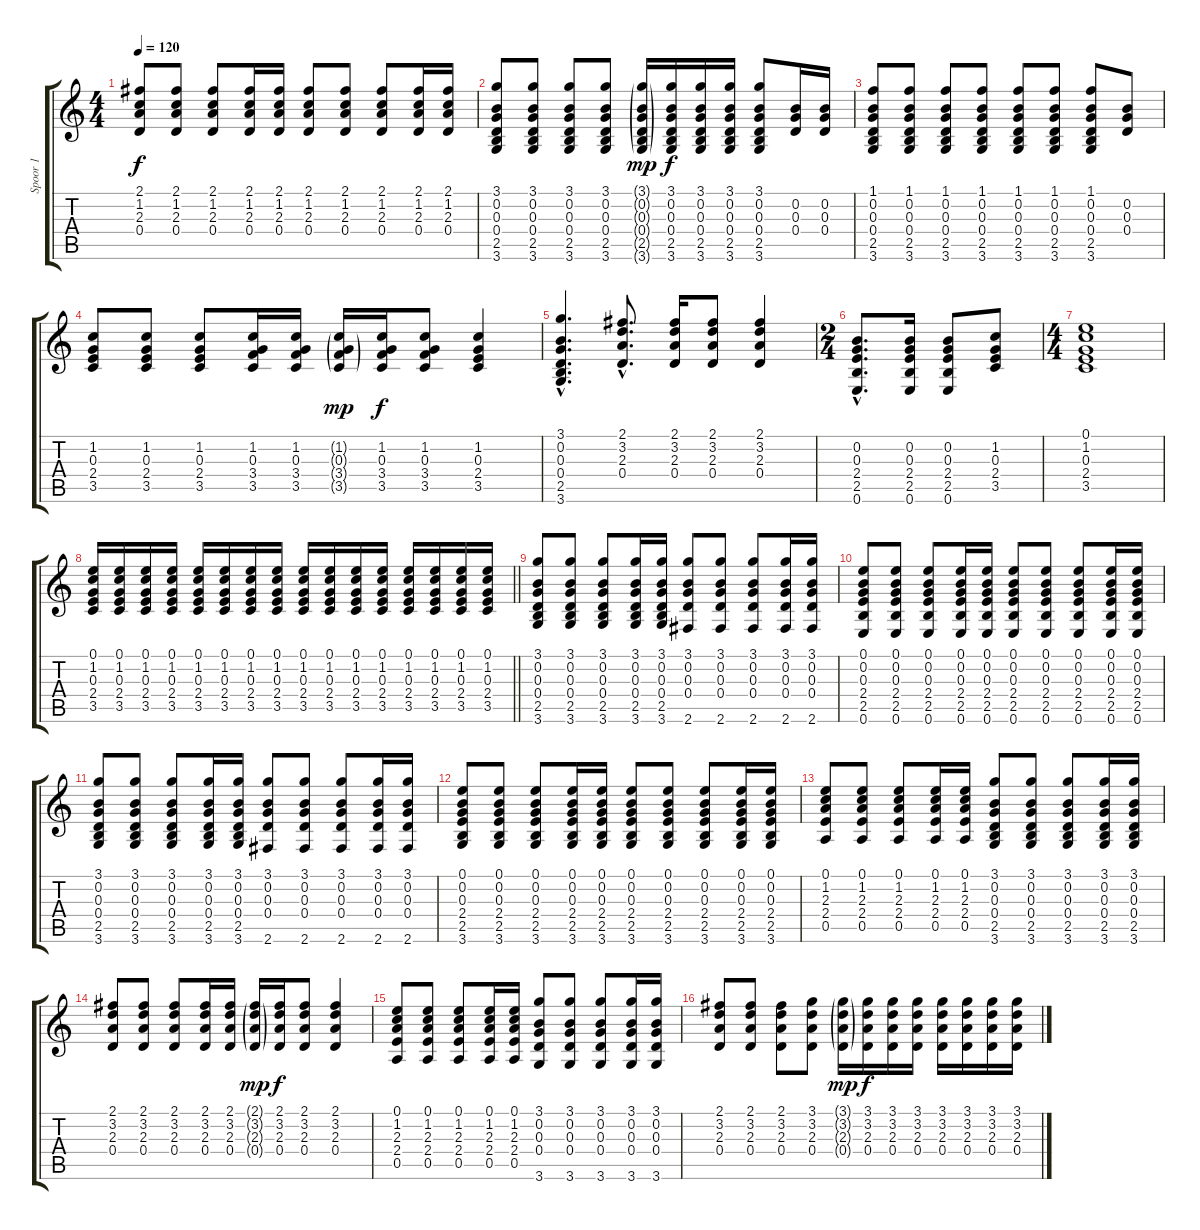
\track ("Spoor 1" "Spoor 1") {instrument acousticguitarsteel}
\staff {score tabs}
\tuning (E4 B3 G3 D3 A2 E2) {hide}
\ts (4 4)
\tempo 120
\clef g2
\ks c
(2.1 1.2 2.3 0.4).8{dy f} (2.1 1.2 2.3 0.4).8 (2.1 1.2 2.3 0.4).8 (2.1 1.2 2.3 0.4).16 (2.1 1.2 2.3 0.4).16 (2.1 1.2 2.3 0.4).8 (2.1 1.2 2.3 0.4).8 (2.1 1.2 2.3 0.4).8 (2.1 1.2 2.3 0.4).16 (2.1 1.2 2.3 0.4).16 |
(3.1 0.2 0.3 0.4 2.5 3.6).8 (3.1 0.2 0.3 0.4 2.5 3.6).8 (3.1 0.2 0.3 0.4 2.5 3.6).8 (3.1 0.2 0.3 0.4 2.5 3.6).8 (3.1{g} 0.2{g} 0.3{g} 0.4{g} 2.5{g} 3.6{g}).16{dy mp} (3.1 0.2 0.3 0.4 2.5 3.6).16{dy f} (3.1 0.2 0.3 0.4 2.5 3.6).16 (3.1 0.2 0.3 0.4 2.5 3.6).16 (3.1 0.2 0.3 0.4 2.5 3.6).8 (0.2 0.3 0.4).16 (0.2 0.3 0.4).16 |
(1.1 0.2 0.3 0.4 2.5 3.6).8 (1.1 0.2 0.3 0.4 2.5 3.6).8 (1.1 0.2 0.3 0.4 2.5 3.6).8 (1.1 0.2 0.3 0.4 2.5 3.6).8 (1.1 0.2 0.3 0.4 2.5 3.6).8 (1.1 0.2 0.3 0.4 2.5 3.6).8 (1.1 0.2 0.3 0.4 2.5 3.6).8 (0.2 0.3 0.4).8 |
(1.2 0.3 2.4 3.5).8 (1.2 0.3 2.4 3.5).8 (1.2 0.3 2.4 3.5).8 (1.2 0.3 3.4 3.5).16 (1.2 0.3 3.4 3.5).16 (1.2{g} 0.3{g} 3.4{g} 3.5{g}).16{dy mp} (1.2 0.3 3.4 3.5).16{dy f} (1.2 0.3 3.4 3.5).8 (1.2 0.3 2.4 3.5).4 |
(3.1{hac} 0.2{hac} 0.3{hac} 0.4{hac} 2.5{hac} 3.6{hac}).4{d} (2.1{hac} 3.2{hac} 2.3{hac} 0.4{hac}).8{d} (2.1 3.2 2.3 0.4).16 (2.1 3.2 2.3 0.4).8 (2.1 3.2 2.3 0.4).4 |
\ts (2 4)
(0.2{hac} 0.3{hac} 2.4{hac} 2.5{hac} 0.6{hac}).8{d} (0.2 0.3 2.4 2.5 0.6).16 (0.2 0.3 2.4 2.5 0.6).8 (1.2 0.3 2.4 3.5).8 |
\ts (4 4)
(0.1 1.2 0.3 2.4 3.5).1 |
\barLineRight lightlight
(0.1 1.2 0.3 2.4 3.5).16 (0.1 1.2 0.3 2.4 3.5).16 (0.1 1.2 0.3 2.4 3.5).16 (0.1 1.2 0.3 2.4 3.5).16 (0.1 1.2 0.3 2.4 3.5).16 (0.1 1.2 0.3 2.4 3.5).16 (0.1 1.2 0.3 2.4 3.5).16 (0.1 1.2 0.3 2.4 3.5).16 (0.1 1.2 0.3 2.4 3.5).16 (0.1 1.2 0.3 2.4 3.5).16 (0.1 1.2 0.3 2.4 3.5).16 (0.1 1.2 0.3 2.4 3.5).16 (0.1 1.2 0.3 2.4 3.5).16 (0.1 1.2 0.3 2.4 3.5).16 (0.1 1.2 0.3 2.4 3.5).16 (0.1 1.2 0.3 2.4 3.5).16 |
(3.1 0.2 0.3 0.4 2.5 3.6).8 (3.1 0.2 0.3 0.4 2.5 3.6).8 (3.1 0.2 0.3 0.4 2.5 3.6).8 (3.1 0.2 0.3 0.4 2.5 3.6).16 (3.1 0.2 0.3 0.4 2.5 3.6).16 (3.1 0.2 0.3 0.4 2.6).8 (3.1 0.2 0.3 0.4 2.6).8 (3.1 0.2 0.3 0.4 2.6).8 (3.1 0.2 0.3 0.4 2.6).16 (3.1 0.2 0.3 0.4 2.6).16 |
(0.1 0.2 0.3 2.4 2.5 0.6).8 (0.1 0.2 0.3 2.4 2.5 0.6).8 (0.1 0.2 0.3 2.4 2.5 0.6).8 (0.1 0.2 0.3 2.4 2.5 0.6).16 (0.1 0.2 0.3 2.4 2.5 0.6).16 (0.1 0.2 0.3 2.4 2.5 0.6).8 (0.1 0.2 0.3 2.4 2.5 0.6).8 (0.1 0.2 0.3 2.4 2.5 0.6).8 (0.1 0.2 0.3 2.4 2.5 0.6).16 (0.1 0.2 0.3 2.4 2.5 0.6).16 |
(3.1 0.2 0.3 0.4 2.5 3.6).8 (3.1 0.2 0.3 0.4 2.5 3.6).8 (3.1 0.2 0.3 0.4 2.5 3.6).8 (3.1 0.2 0.3 0.4 2.5 3.6).16 (3.1 0.2 0.3 0.4 2.5 3.6).16 (3.1 0.2 0.3 0.4 2.6).8 (3.1 0.2 0.3 0.4 2.6).8 (3.1 0.2 0.3 0.4 2.6).8 (3.1 0.2 0.3 0.4 2.6).16 (3.1 0.2 0.3 0.4 2.6).16 |
(0.1 0.2 0.3 2.4 2.5 3.6).8 (0.1 0.2 0.3 2.4 2.5 3.6).8 (0.1 0.2 0.3 2.4 2.5 3.6).8 (0.1 0.2 0.3 2.4 2.5 3.6).16 (0.1 0.2 0.3 2.4 2.5 3.6).16 (0.1 0.2 0.3 2.4 2.5 3.6).8 (0.1 0.2 0.3 2.4 2.5 3.6).8 (0.1 0.2 0.3 2.4 2.5 3.6).8 (0.1 0.2 0.3 2.4 2.5 3.6).16 (0.1 0.2 0.3 2.4 2.5 3.6).16 |
(0.1 1.2 2.3 2.4 0.5).8 (0.1 1.2 2.3 2.4 0.5).8 (0.1 1.2 2.3 2.4 0.5).8 (0.1 1.2 2.3 2.4 0.5).16 (0.1 1.2 2.3 2.4 0.5).16 (3.1 0.2 0.3 0.4 2.5 3.6).8 (3.1 0.2 0.3 0.4 2.5 3.6).8 (3.1 0.2 0.3 0.4 2.5 3.6).8 (3.1 0.2 0.3 0.4 2.5 3.6).16 (3.1 0.2 0.3 0.4 2.5 3.6).16 |
(2.1 3.2 2.3 0.4).8 (2.1 3.2 2.3 0.4).8 (2.1 3.2 2.3 0.4).8 (2.1 3.2 2.3 0.4).16 (2.1 3.2 2.3 0.4).16 (2.1{g} 3.2{g} 2.3{g} 0.4{g}).16{dy mp} (2.1 3.2 2.3 0.4).16{dy f} (2.1 3.2 2.3 0.4).8 (2.1 3.2 2.3 0.4).4 |
(0.1 1.2 2.3 2.4 0.5).8 (0.1 1.2 2.3 2.4 0.5).8 (0.1 1.2 2.3 2.4 0.5).8 (0.1 1.2 2.3 2.4 0.5).16 (0.1 1.2 2.3 2.4 0.5).16 (3.1 0.2 0.3 0.4 3.6).8 (3.1 0.2 0.3 0.4 3.6).8 (3.1 0.2 0.3 0.4 3.6).8 (3.1 0.2 0.3 0.4 3.6).16 (3.1 0.2 0.3 0.4 3.6).16 |
(2.1 3.2 2.3 0.4).8 (2.1 3.2 2.3 0.4).8 (2.1 3.2 2.3 0.4).8 (3.1 3.2 2.3 0.4).8 (3.1{g} 3.2{g} 2.3{g} 0.4{g}).16{dy mp} (3.1 3.2 2.3 0.4).16{dy f} (3.1 3.2 2.3 0.4).16 (3.1 3.2 2.3 0.4).16 (3.1 3.2 2.3 0.4).16 (3.1 3.2 2.3 0.4).16 (3.1 3.2 2.3 0.4).16 (3.1 3.2 2.3 0.4).16
